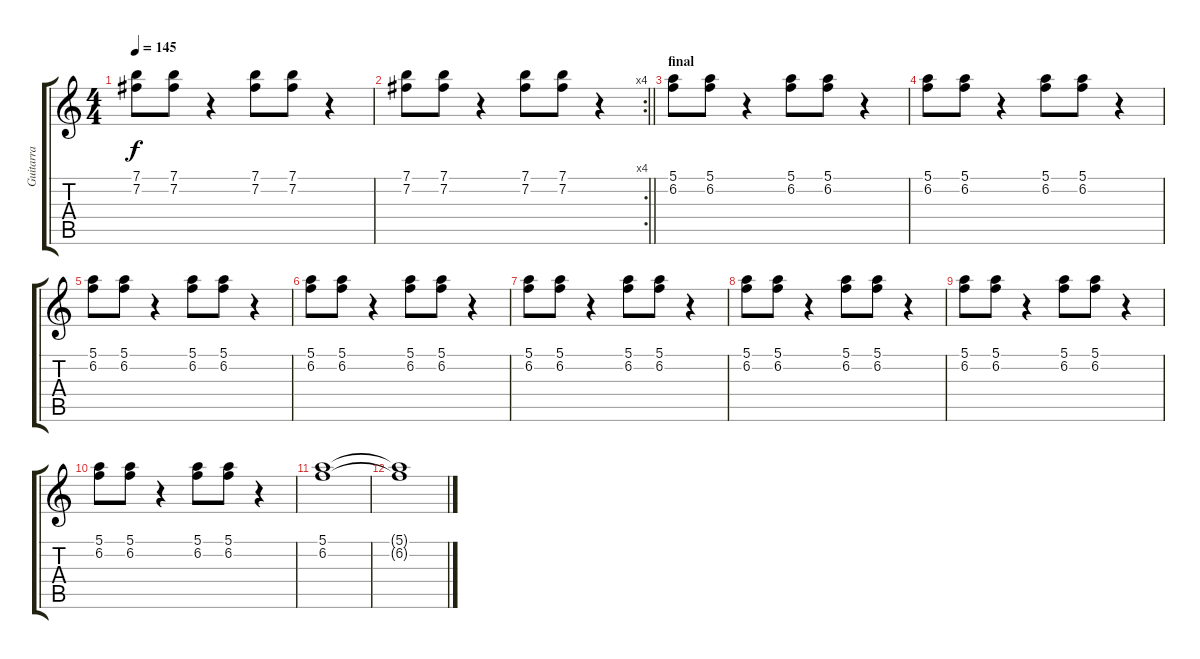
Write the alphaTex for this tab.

\track ("Guitarra" "Guitarra") {instrument electricguitarclean}
\staff {score tabs}
\tuning (E4 B3 G3 D3 A2 E2) {hide}
\ts (4 4)
\tempo 145
\clef g2
\ks c
(7.1 7.2).8{dy f} (7.1 7.2).8 r.4 (7.1 7.2).8 (7.1 7.2).8 r.4 |
\rc 4
\barLineRight lightlight
(7.1 7.2).8 (7.1 7.2).8 r.4 (7.1 7.2).8 (7.1 7.2).8 r.4 |
\section ("" "final")
(5.1 6.2).8 (5.1 6.2).8 r.4 (5.1 6.2).8 (5.1 6.2).8 r.4 |
(5.1 6.2).8 (5.1 6.2).8 r.4 (5.1 6.2).8 (5.1 6.2).8 r.4 |
(5.1 6.2).8 (5.1 6.2).8 r.4 (5.1 6.2).8 (5.1 6.2).8 r.4 |
(5.1 6.2).8 (5.1 6.2).8 r.4 (5.1 6.2).8 (5.1 6.2).8 r.4 |
(5.1 6.2).8 (5.1 6.2).8 r.4 (5.1 6.2).8 (5.1 6.2).8 r.4 |
(5.1 6.2).8 (5.1 6.2).8 r.4 (5.1 6.2).8 (5.1 6.2).8 r.4 |
(5.1 6.2).8 (5.1 6.2).8 r.4 (5.1 6.2).8 (5.1 6.2).8 r.4 |
(5.1 6.2).8 (5.1 6.2).8 r.4 (5.1 6.2).8 (5.1 6.2).8 r.4 |
(5.1 6.2).1 |
(5.1{t} 6.2{t}).1
